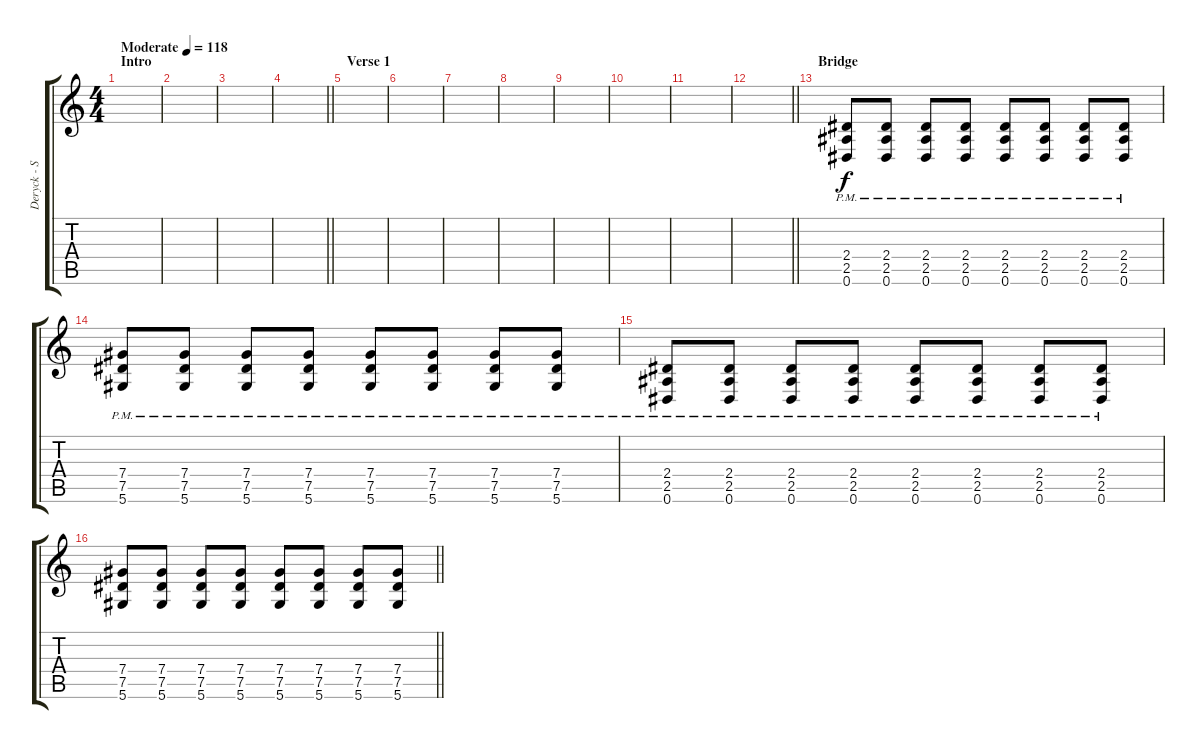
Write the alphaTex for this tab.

\track ("Deryck - Second Guitar" "Deryck - S") {instrument distortionguitar}
\staff {score tabs}
\tuning (Eb4 Bb3 Gb3 Db3 Ab2 Eb2) {hide}
\ts (4 4)
\section ("" "Intro")
\tempo (118 "Moderate")
\clef g2
\ks c
|
|
|
\barLineRight lightlight
|
\section ("" "Verse 1")
|
|
|
|
|
|
|
\barLineRight lightlight
|
\section ("" "Bridge")
(2.4{pm} 2.5{pm} 0.6{pm}).8 (2.4{pm} 2.5{pm} 0.6{pm}).8 (2.4{pm} 2.5 0.6).8 (2.4{pm} 2.5{pm} 0.6{pm}).8 (2.4{pm} 2.5{pm} 0.6{pm}).8 (2.4{pm} 2.5{pm} 0.6{pm}).8 (2.4{pm} 2.5{pm} 0.6{pm}).8 (2.4{pm} 2.5{pm} 0.6{pm}).8 |
(7.4{pm} 7.5{pm} 5.6{pm}).8 (7.4{pm} 7.5{pm} 5.6{pm}).8 (7.4{pm} 7.5{pm} 5.6{pm}).8 (7.4{pm} 7.5{pm} 5.6{pm}).8 (7.4{pm} 7.5{pm} 5.6{pm}).8 (7.4{pm} 7.5{pm} 5.6{pm}).8 (7.4{pm} 7.5{pm} 5.6{pm}).8 (7.4{pm} 7.5{pm} 5.6{pm}).8 |
(2.4{pm} 2.5{pm} 0.6{pm}).8 (2.4{pm} 2.5{pm} 0.6{pm}).8 (2.4{pm} 2.5 0.6).8 (2.4{pm} 2.5{pm} 0.6{pm}).8 (2.4{pm} 2.5{pm} 0.6{pm}).8 (2.4{pm} 2.5{pm} 0.6{pm}).8 (2.4{pm} 2.5{pm} 0.6{pm}).8 (2.4{pm} 2.5{pm} 0.6{pm}).8 |
\barLineRight lightlight
(7.4 7.5 5.6).8 (7.4 7.5 5.6).8 (7.4 7.5 5.6).8 (7.4 7.5 5.6).8 (7.4 7.5 5.6).8 (7.4 7.5 5.6).8 (7.4 7.5 5.6).8 (7.4 7.5 5.6).8
